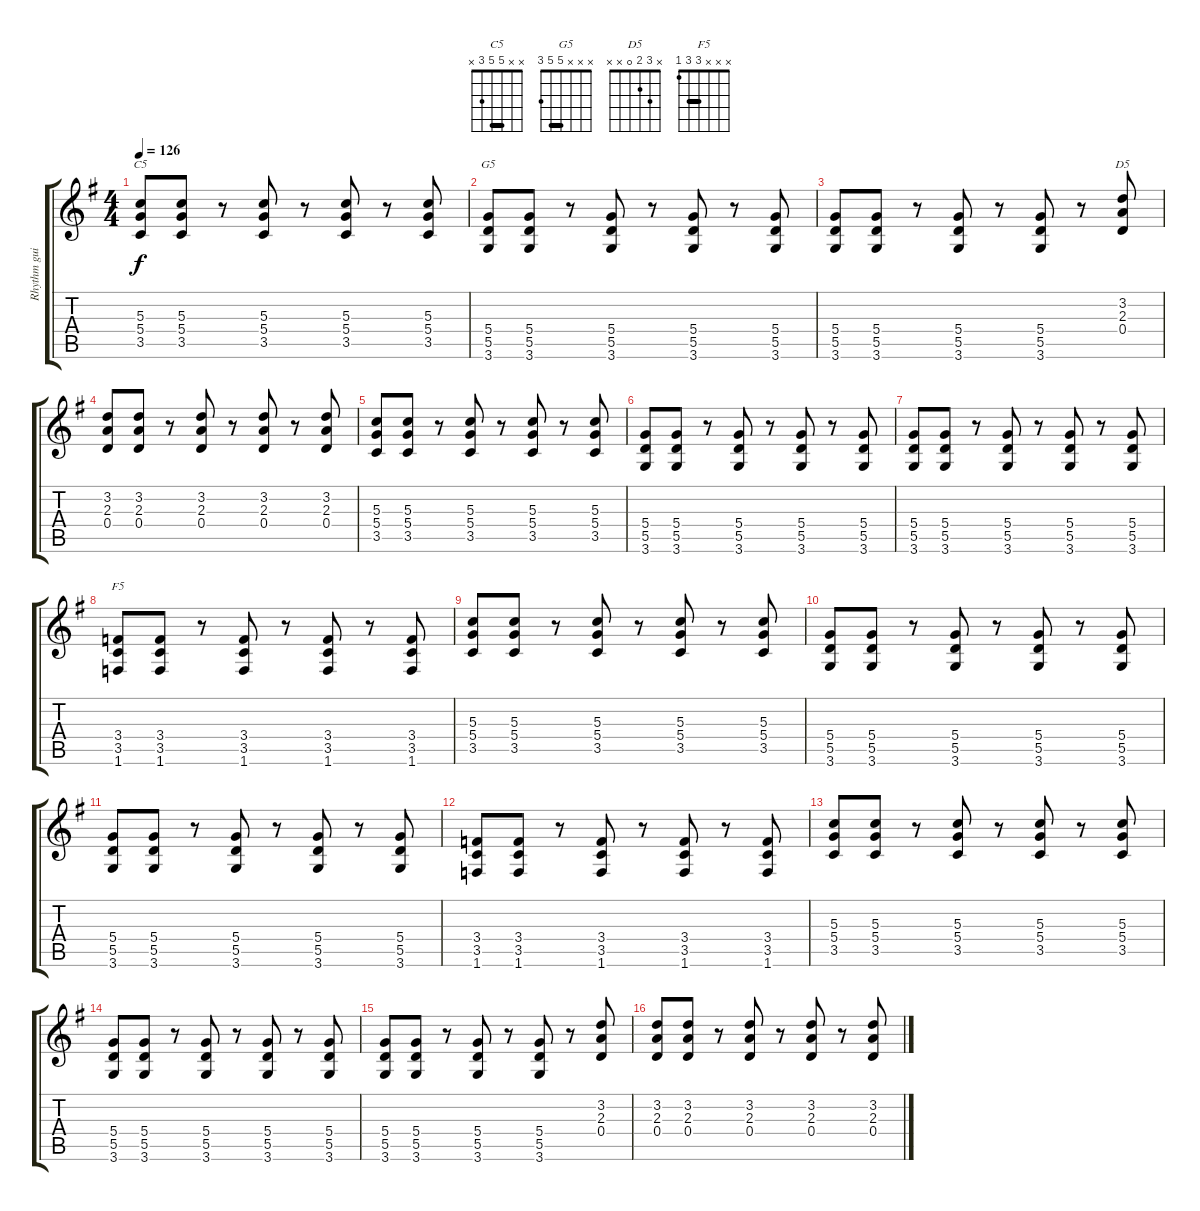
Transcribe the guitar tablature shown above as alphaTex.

\track ("Rhythm guitar" "Rhythm gui") {instrument overdrivenguitar}
\staff {score tabs}
\tuning (E4 B3 G3 D3 A2 E2) {hide}
\chord ("C5" x x 5 5 3 x) {barre 5}
\chord ("G5" x x x 5 5 3) {barre 5}
\chord ("D5" x 3 2 0 x x)
\chord ("F5" x x x 3 3 1) {barre 3}
\ts (4 4)
\tempo 126
\clef g2
\ks g
(5.3 5.4 3.5).8{ch "C5" dy f} (5.3 5.4 3.5).8 r.8 (5.3 5.4 3.5).8 r.8 (5.3 5.4 3.5).8 r.8 (5.3 5.4 3.5).8 |
(5.4 5.5 3.6).8{ch "G5"} (5.4 5.5 3.6).8 r.8 (5.4 5.5 3.6).8 r.8 (5.4 5.5 3.6).8 r.8 (5.4 5.5 3.6).8 |
(5.4 5.5 3.6).8 (5.4 5.5 3.6).8 r.8 (5.4 5.5 3.6).8 r.8 (5.4 5.5 3.6).8 r.8 (3.2 2.3 0.4).8{ch "D5"} |
(3.2 2.3 0.4).8 (3.2 2.3 0.4).8 r.8 (3.2 2.3 0.4).8 r.8 (3.2 2.3 0.4).8 r.8 (3.2 2.3 0.4).8 |
(5.3 5.4 3.5).8 (5.3 5.4 3.5).8 r.8 (5.3 5.4 3.5).8 r.8 (5.3 5.4 3.5).8 r.8 (5.3 5.4 3.5).8 |
(5.4 5.5 3.6).8 (5.4 5.5 3.6).8 r.8 (5.4 5.5 3.6).8 r.8 (5.4 5.5 3.6).8 r.8 (5.4 5.5 3.6).8 |
(5.4 5.5 3.6).8 (5.4 5.5 3.6).8 r.8 (5.4 5.5 3.6).8 r.8 (5.4 5.5 3.6).8 r.8 (5.4 5.5 3.6).8 |
(3.4 3.5 1.6).8{ch "F5"} (3.4 3.5 1.6).8 r.8 (3.4 3.5 1.6).8 r.8 (3.4 3.5 1.6).8 r.8 (3.4 3.5 1.6).8 |
(5.3 5.4 3.5).8 (5.3 5.4 3.5).8 r.8 (5.3 5.4 3.5).8 r.8 (5.3 5.4 3.5).8 r.8 (5.3 5.4 3.5).8 |
(5.4 5.5 3.6).8 (5.4 5.5 3.6).8 r.8 (5.4 5.5 3.6).8 r.8 (5.4 5.5 3.6).8 r.8 (5.4 5.5 3.6).8 |
(5.4 5.5 3.6).8 (5.4 5.5 3.6).8 r.8 (5.4 5.5 3.6).8 r.8 (5.4 5.5 3.6).8 r.8 (5.4 5.5 3.6).8 |
(3.4 3.5 1.6).8 (3.4 3.5 1.6).8 r.8 (3.4 3.5 1.6).8 r.8 (3.4 3.5 1.6).8 r.8 (3.4 3.5 1.6).8 |
(5.3 5.4 3.5).8 (5.3 5.4 3.5).8 r.8 (5.3 5.4 3.5).8 r.8 (5.3 5.4 3.5).8 r.8 (5.3 5.4 3.5).8 |
(5.4 5.5 3.6).8 (5.4 5.5 3.6).8 r.8 (5.4 5.5 3.6).8 r.8 (5.4 5.5 3.6).8 r.8 (5.4 5.5 3.6).8 |
(5.4 5.5 3.6).8 (5.4 5.5 3.6).8 r.8 (5.4 5.5 3.6).8 r.8 (5.4 5.5 3.6).8 r.8 (3.2 2.3 0.4).8 |
(3.2 2.3 0.4).8 (3.2 2.3 0.4).8 r.8 (3.2 2.3 0.4).8 r.8 (3.2 2.3 0.4).8 r.8 (3.2 2.3 0.4).8
